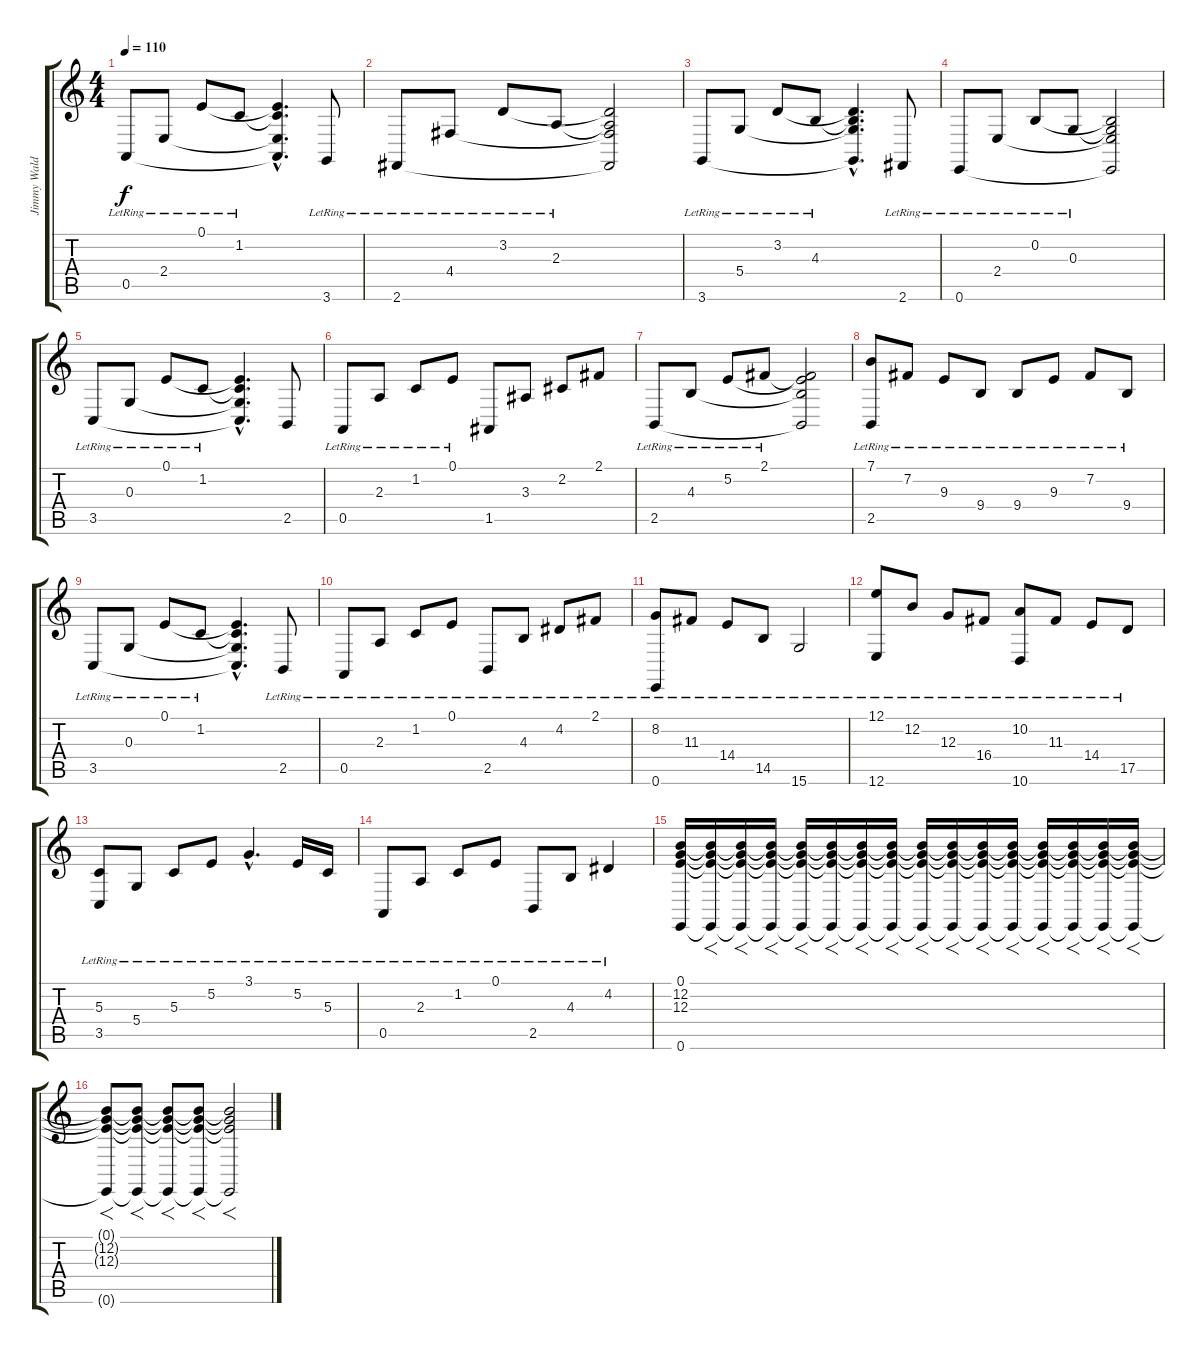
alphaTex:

\track ("Jimmy Waldo" "Jimmy Wald") {instrument electricpiano1}
\staff {score tabs}
\tuning (E4 B3 G3 D3 A2 E2) {hide}
\ts (4 4)
\tempo 110
\clef g2
\ks c
0.5{lr}.8{dy f} 2.4{lr}.8 0.1{lr}.8 1.2{lr}.8 (0.1{hac t} 1.2{hac t} 2.4{hac t} 0.5{hac t}).4{d} 3.6{lr}.8 |
2.6{lr}.8 4.4{lr}.8 3.2{lr}.8 2.3{lr}.8 (3.2{t} 2.3{t} 4.4{t} 2.6{t}).2 |
3.6{lr}.8 5.4{lr}.8 3.2{lr}.8 4.3{lr}.8 (3.2{hac t} 4.3{hac t} 5.4{hac t} 3.6{hac t}).4{d} 2.6{lr}.8 |
0.6{lr}.8 2.4{lr}.8 0.2{lr}.8 0.3{lr}.8 (0.2{t} 0.3{t} 2.4{t} 0.6{t}).2 |
3.5{lr}.8 0.3{lr}.8 0.1{lr}.8 1.2{lr}.8 (0.1{hac t} 1.2{hac t} 0.3{hac t} 3.5{hac t}).4{d} 2.5.8 |
0.5{lr}.8 2.3{lr}.8 1.2{lr}.8 0.1{lr}.8 1.5.8 3.3.8 2.2.8 2.1.8 |
2.5{lr}.8 4.3{lr}.8 5.2{lr}.8 2.1{lr}.8 (2.1{t} 5.2{t} 4.3{t} 2.5{t}).2 |
(7.1{lr} 2.5{lr}).8 7.2{lr}.8 9.3{lr}.8 9.4{lr}.8 9.4{lr}.8 9.3{lr}.8 7.2{lr}.8 9.4{lr}.8 |
3.5{lr}.8 0.3{lr}.8 0.1{lr}.8 1.2{lr}.8 (0.1{hac t} 1.2{hac t} 0.3{hac t} 3.5{hac t}).4{d} 2.5{lr}.8 |
0.5{lr}.8 2.3{lr}.8 1.2{lr}.8 0.1{lr}.8 2.5{lr}.8 4.3{lr}.8 4.2{lr}.8 2.1{lr}.8 |
(8.2{lr} 0.6{lr}).8 11.3{lr}.8 14.4{lr}.8 14.5{lr}.8 15.6{lr}.2 |
(12.1{lr} 12.6{lr}).8 12.2{lr}.8 12.3{lr}.8 16.4{lr}.8 (10.2{lr} 10.6{lr}).8 11.3{lr}.8 14.4{lr}.8 17.5{lr}.8 |
(5.3{lr} 3.5{lr}).8 5.4{lr}.8 5.3{lr}.8 5.2{lr}.8 3.1{hac lr}.4{d} 5.2{lr}.16 5.3{lr}.16 |
0.5{lr}.8 2.3{lr}.8 1.2{lr}.8 0.1{lr}.8 2.5{lr}.8 4.3{lr}.8 4.2{lr}.4 |
(0.1 12.2 12.3 0.6).16 (0.1{t} 12.2{t} 12.3{t} 0.6{t}).16{f} (0.1{t} 12.2{t} 12.3{t} 0.6{t}).16{f} (0.1{t} 12.2{t} 12.3{t} 0.6{t}).16{f} (0.1{t} 12.2{t} 12.3{t} 0.6{t}).16{f} (0.1{t} 12.2{t} 12.3{t} 0.6{t}).16{f} (0.1{t} 12.2{t} 12.3{t} 0.6{t}).16{f} (0.1{t} 12.2{t} 12.3{t} 0.6{t}).16{f} (0.1{t} 12.2{t} 12.3{t} 0.6{t}).16{f} (0.1{t} 12.2{t} 12.3{t} 0.6{t}).16{f} (0.1{t} 12.2{t} 12.3{t} 0.6{t}).16{f} (0.1{t} 12.2{t} 12.3{t} 0.6{t}).16{f} (0.1{t} 12.2{t} 12.3{t} 0.6{t}).16{f} (0.1{t} 12.2{t} 12.3{t} 0.6{t}).16{f} (0.1{t} 12.2{t} 12.3{t} 0.6{t}).16{f} (0.1{t} 12.2{t} 12.3{t} 0.6{t}).16{f} |
(0.1{t} 12.2{t} 12.3{t} 0.6{t}).8{f} (0.1{t} 12.2{t} 12.3{t} 0.6{t}).8{f} (0.1{t} 12.2{t} 12.3{t} 0.6{t}).8{f} (0.1{t} 12.2{t} 12.3{t} 0.6{t}).8{f} (0.1{t} 12.2{t} 12.3{t} 0.6{t}).2{f}
